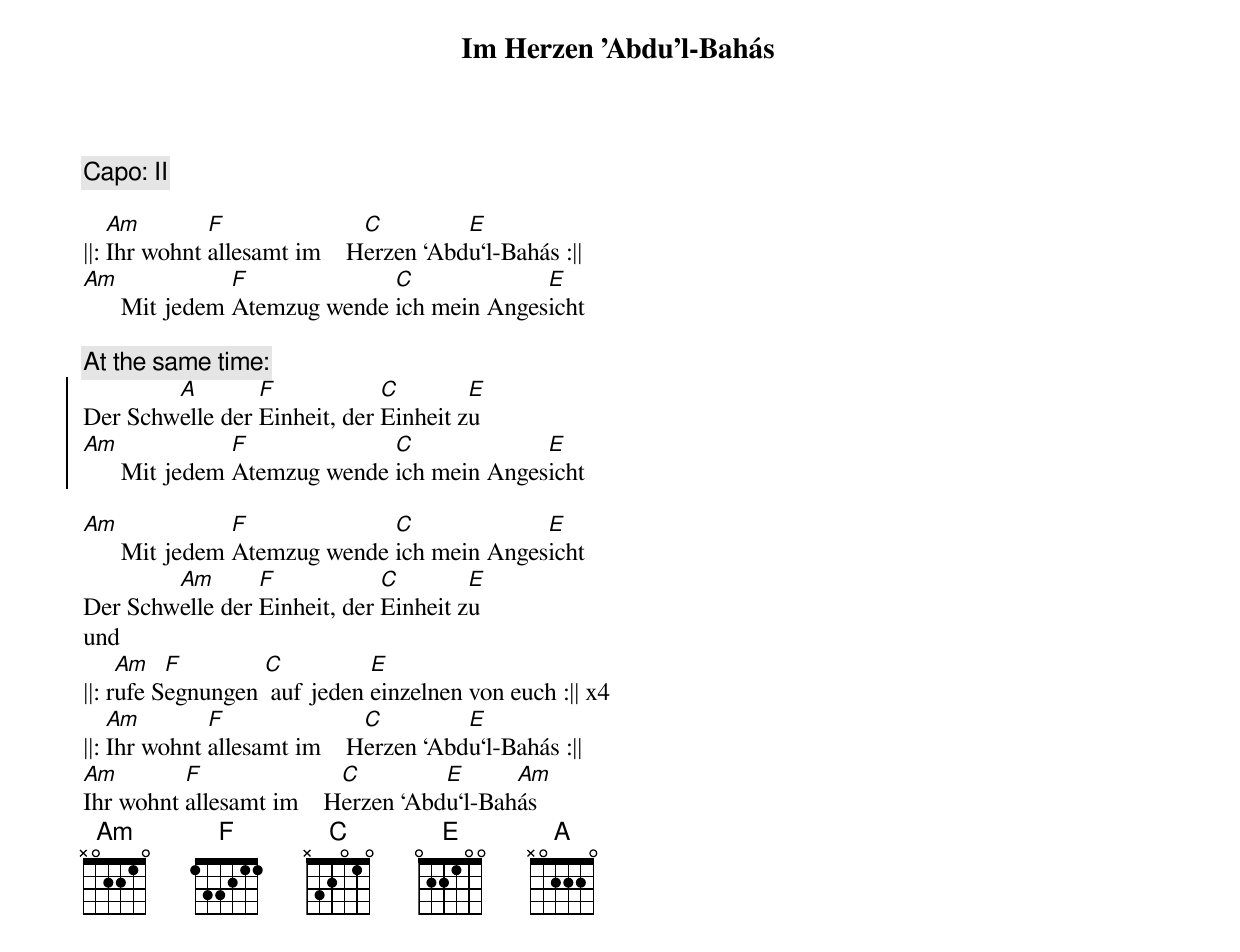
{title: Im Herzen 'Abdu’l-Bahás}
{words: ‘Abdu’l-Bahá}
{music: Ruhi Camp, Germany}
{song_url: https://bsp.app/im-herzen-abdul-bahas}
{c: Capo: II}

||: [Am]Ihr wohnt [F]allesamt im    H[C]erzen ‘Abd[E]u‘l-Bahás :||
[Am]      Mit jedem [F]Atemzug wende [C]ich mein Anges[E]icht

{c: At the same time:}
{soc}
Der Schw[A]elle der [F]Einheit, der [C]Einheit z[E]u
[Am]      Mit jedem [F]Atemzug wende [C]ich mein Anges[E]icht
{eoc}

[Am]      Mit jedem [F]Atemzug wende [C]ich mein Anges[E]icht
Der Schw[Am]elle der [F]Einheit, der [C]Einheit z[E]u
und
||: r[Am]ufe S[F]egnungen [C] auf jeden [E]einzelnen von euch :|| x4
||: [Am]Ihr wohnt [F]allesamt im    H[C]erzen ‘Abd[E]u‘l-Bahás :||
[Am]Ihr wohnt [F]allesamt im    H[C]erzen ‘Abd[E]u‘l-Bah[Am]ás
